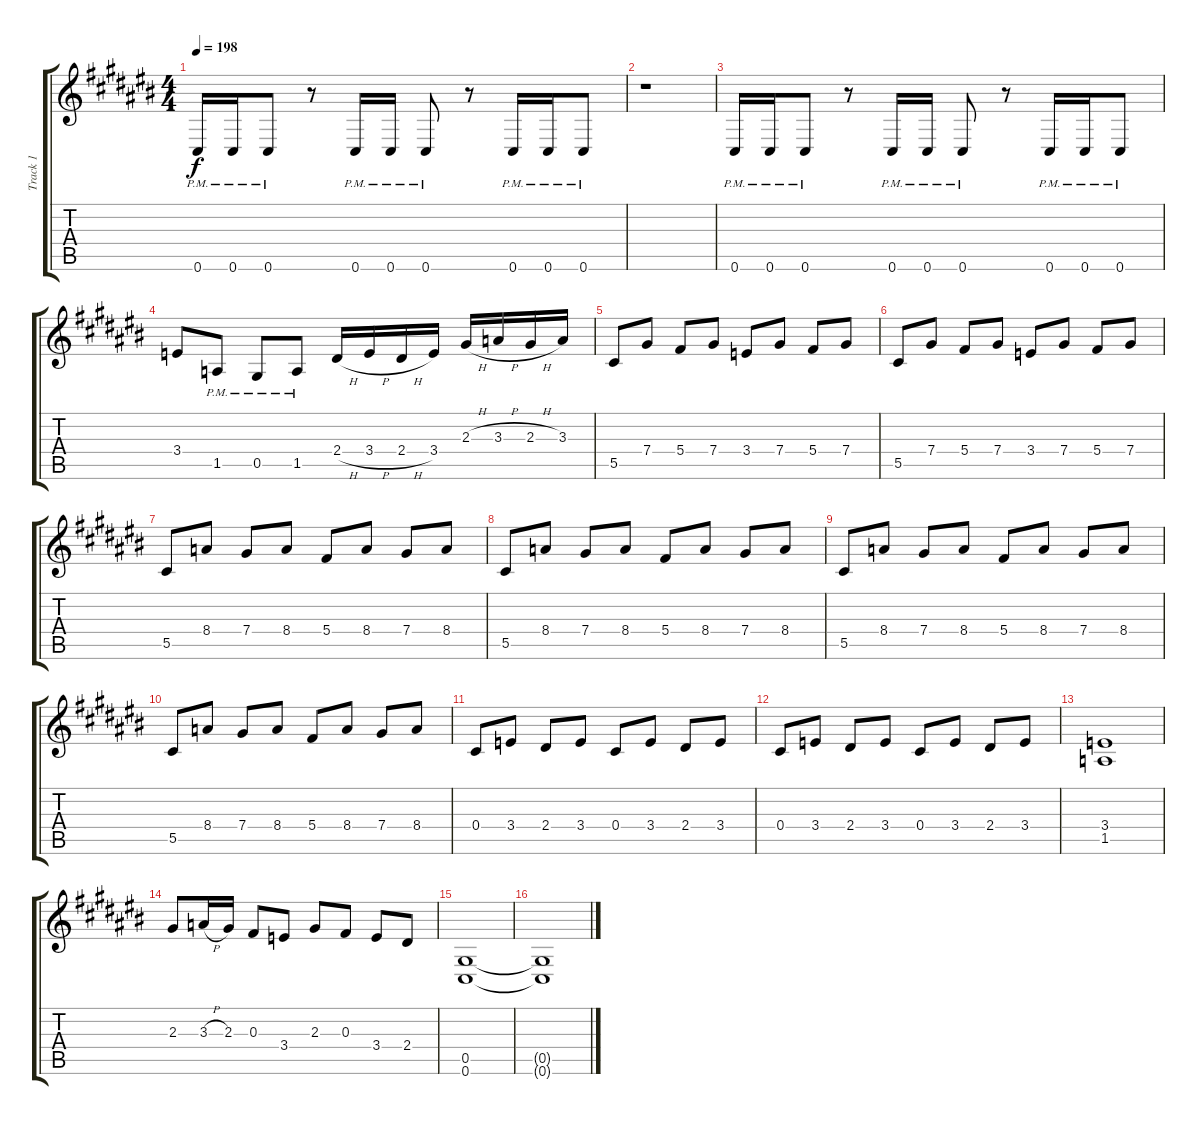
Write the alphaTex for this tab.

\track ("Track 1" "Track 1") {instrument distortionguitar}
\staff {score tabs}
\tuning (Eb4 Bb3 Gb3 Db3 Ab2 Db2) {hide}
\ts (4 4)
\tempo 198
\clef g2
\ks c#
0.6{pm}.16{dy f} 0.6{pm}.16 0.6{pm}.8 r.8 0.6{pm}.16 0.6{pm}.16 0.6{pm}.8 r.8 0.6{pm}.16 0.6{pm}.16 0.6{pm}.8 |
r.1 |
0.6{pm}.16 0.6{pm}.16 0.6{pm}.8 r.8 0.6{pm}.16 0.6{pm}.16 0.6{pm}.8 r.8 0.6{pm}.16 0.6{pm}.16 0.6{pm}.8 |
3.4.8 1.5{pm}.8 0.5{pm}.8 1.5{pm}.8 2.4{h}.16 3.4{h}.16 2.4{h}.16 3.4.16 2.3{h}.16 3.3{h}.16 2.3{h}.16 3.3.16 |
5.5.8 7.4.8 5.4.8 7.4.8 3.4.8 7.4.8 5.4.8 7.4.8 |
5.5.8 7.4.8 5.4.8 7.4.8 3.4.8 7.4.8 5.4.8 7.4.8 |
5.5.8 8.4.8 7.4.8 8.4.8 5.4.8 8.4.8 7.4.8 8.4.8 |
5.5.8 8.4.8 7.4.8 8.4.8 5.4.8 8.4.8 7.4.8 8.4.8 |
5.5.8 8.4.8 7.4.8 8.4.8 5.4.8 8.4.8 7.4.8 8.4.8 |
5.5.8 8.4.8 7.4.8 8.4.8 5.4.8 8.4.8 7.4.8 8.4.8 |
0.4.8 3.4.8 2.4.8 3.4.8 0.4.8 3.4.8 2.4.8 3.4.8 |
0.4.8 3.4.8 2.4.8 3.4.8 0.4.8 3.4.8 2.4.8 3.4.8 |
(3.4 1.5).1 |
2.3.8 3.3{h}.16 2.3.16 0.3.8 3.4.8 2.3.8 0.3.8 3.4.8 2.4.8 |
(0.5 0.6).1 |
(0.5{t} 0.6{t}).1
